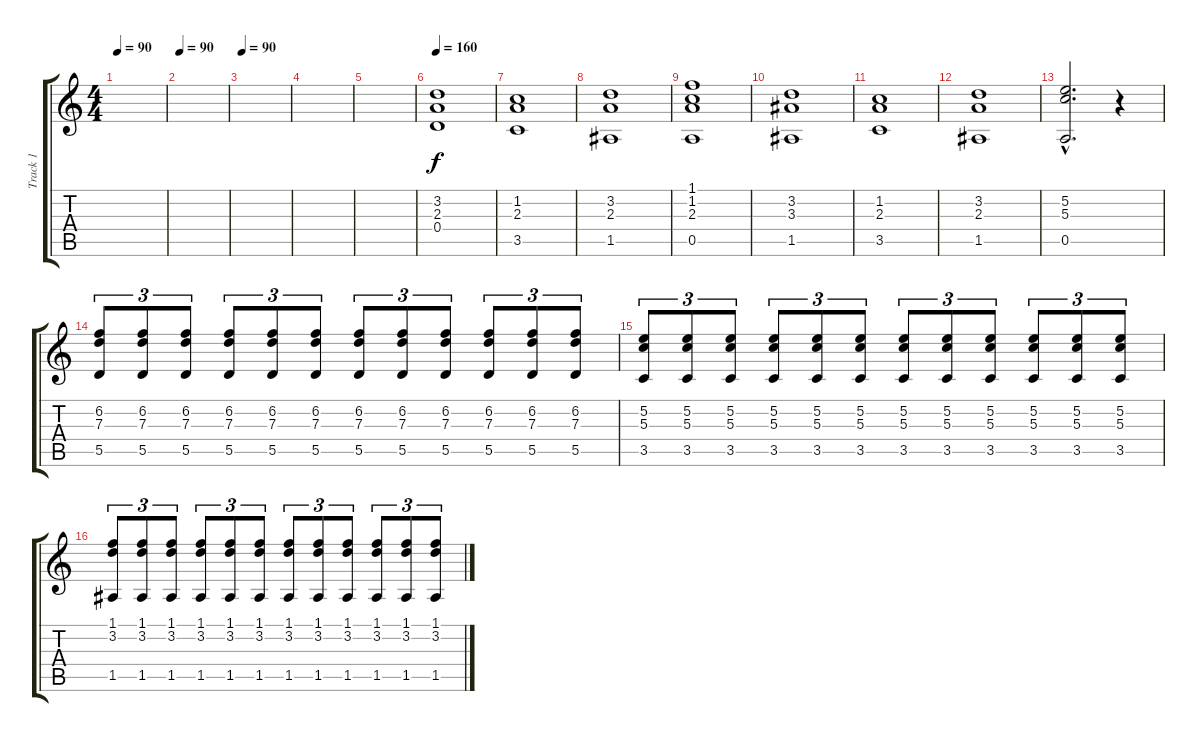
\track ("Track 1" "Track 1") {instrument distortionguitar}
\staff {score tabs}
\tuning (E4 B3 G3 D3 A2 D2) {hide}
\ts (4 4)
\tempo 90
\clef g2
\ks c
|
\tempo 90
|
\tempo 90
|
|
|
\tempo 160
(3.2 2.3 0.4).1 |
(1.2 2.3 3.5).1 |
(3.2 2.3 1.5).1 |
(1.1 1.2 2.3 0.5).1 |
(3.2 3.3 1.5).1 |
(1.2 2.3 3.5).1 |
(3.2 2.3 1.5).1 |
(5.2{hac} 5.3{hac} 0.5{hac}).2{d} r.4 |
(6.2 7.3 5.5).8{tu (3 2)} (6.2 7.3 5.5).8{tu (3 2)} (6.2 7.3 5.5).8{tu (3 2)} (6.2 7.3 5.5).8{tu (3 2)} (6.2 7.3 5.5).8{tu (3 2)} (6.2 7.3 5.5).8{tu (3 2)} (6.2 7.3 5.5).8{tu (3 2)} (6.2 7.3 5.5).8{tu (3 2)} (6.2 7.3 5.5).8{tu (3 2)} (6.2 7.3 5.5).8{tu (3 2)} (6.2 7.3 5.5).8{tu (3 2)} (6.2 7.3 5.5).8{tu (3 2)} |
(5.2 5.3 3.5).8{tu (3 2)} (5.2 5.3 3.5).8{tu (3 2)} (5.2 5.3 3.5).8{tu (3 2)} (5.2 5.3 3.5).8{tu (3 2)} (5.2 5.3 3.5).8{tu (3 2)} (5.2 5.3 3.5).8{tu (3 2)} (5.2 5.3 3.5).8{tu (3 2)} (5.2 5.3 3.5).8{tu (3 2)} (5.2 5.3 3.5).8{tu (3 2)} (5.2 5.3 3.5).8{tu (3 2)} (5.2 5.3 3.5).8{tu (3 2)} (5.2 5.3 3.5).8{tu (3 2)} |
(1.1 3.2 1.5).8{tu (3 2)} (1.1 3.2 1.5).8{tu (3 2)} (1.1 3.2 1.5).8{tu (3 2)} (1.1 3.2 1.5).8{tu (3 2)} (1.1 3.2 1.5).8{tu (3 2)} (1.1 3.2 1.5).8{tu (3 2)} (1.1 3.2 1.5).8{tu (3 2)} (1.1 3.2 1.5).8{tu (3 2)} (1.1 3.2 1.5).8{tu (3 2)} (1.1 3.2 1.5).8{tu (3 2)} (1.1 3.2 1.5).8{tu (3 2)} (1.1 3.2 1.5).8{tu (3 2)}
